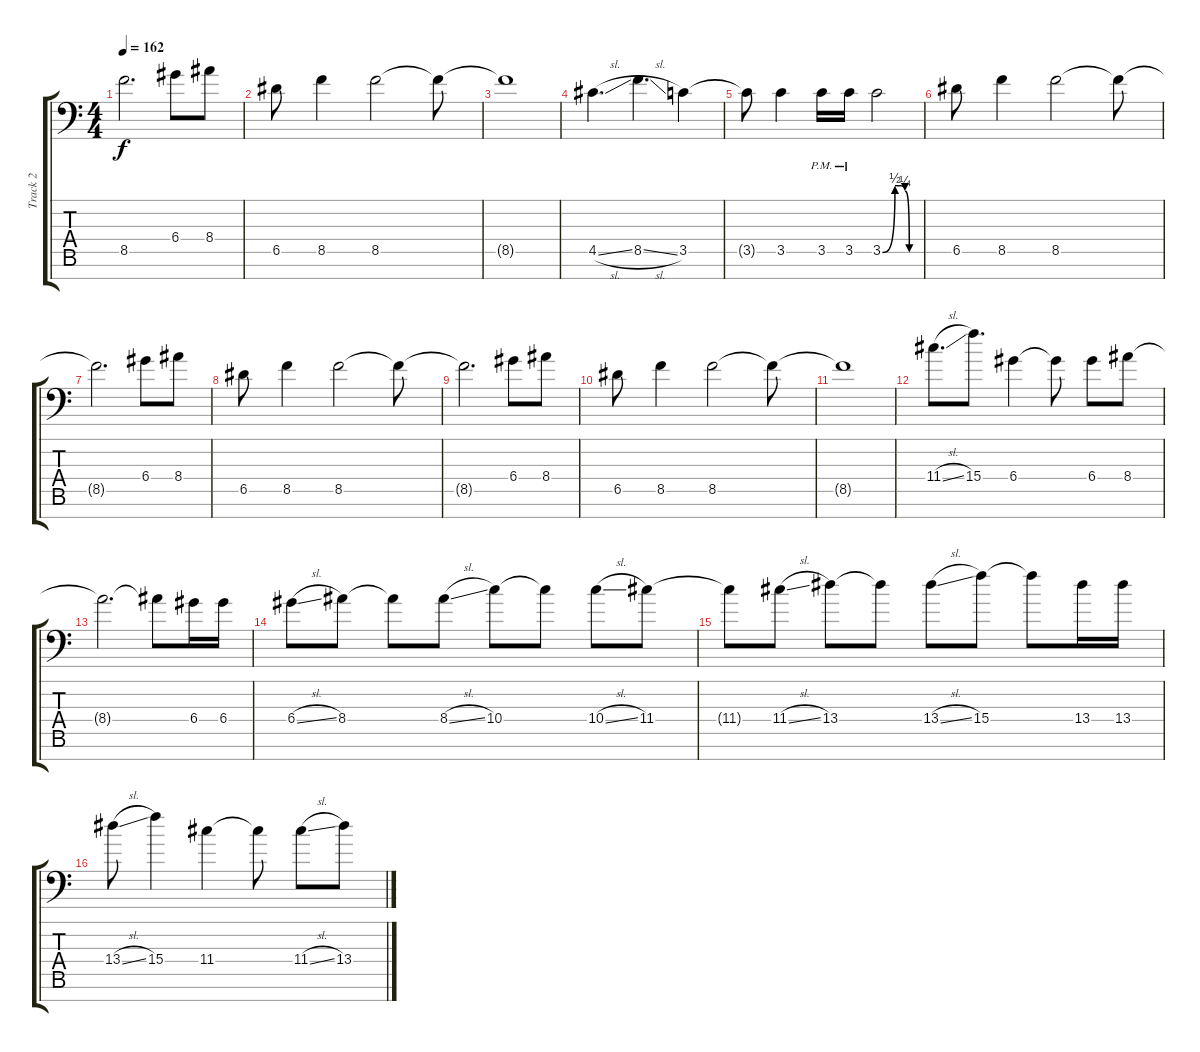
\track ("Track 2" "Track 2") {instrument overdrivenguitar}
\staff {score tabs}
\tuning (E4 B3 G3 D3 A2 E2 A1) {hide}
\ts (4 4)
\tempo 162
\clef f4
\ks c
8.5{t}.2{d dy f} 6.4.8 8.4.8 |
6.5.8 8.5.4 8.5.2 8.5{t}.8 |
8.5{t}.1 |
4.5{sl}.4{d} 8.5{sl}.4{d} 3.5.4 |
3.5{t}.8 3.5.4 3.5{pm}.16 3.5{pm}.16 3.5{be (custom 0 0 20 2 30 2 36 1 43 0 60 0)}.2 |
6.5.8 8.5.4 8.5.2 8.5{t}.8 |
8.5{t}.2{d} 6.4.8 8.4.8 |
6.5.8 8.5.4 8.5.2 8.5{t}.8 |
8.5{t}.2{d} 6.4.8 8.4.8 |
6.5.8 8.5.4 8.5.2 8.5{t}.8 |
8.5{t}.1 |
11.4{sl}.8{d} 15.4.8{d} 6.4.4 6.4{t}.8 6.4.8 8.4.8 |
8.4{t}.2{d} 8.4{t}.8 6.4.16 6.4.16 |
6.4{sl}.8 8.4.8 8.4{t}.8 8.4{sl}.8 10.4.8 10.4{t}.8 10.4{sl}.8 11.4.8 |
11.4{t}.8 11.4{sl}.8 13.4.8 13.4{t}.8 13.4{sl}.8 15.4.8 15.4{t}.8 13.4.16 13.4.16 |
13.4{sl}.8 15.4.4 11.4.4 11.4{t}.8 11.4{sl}.8 13.4.8
